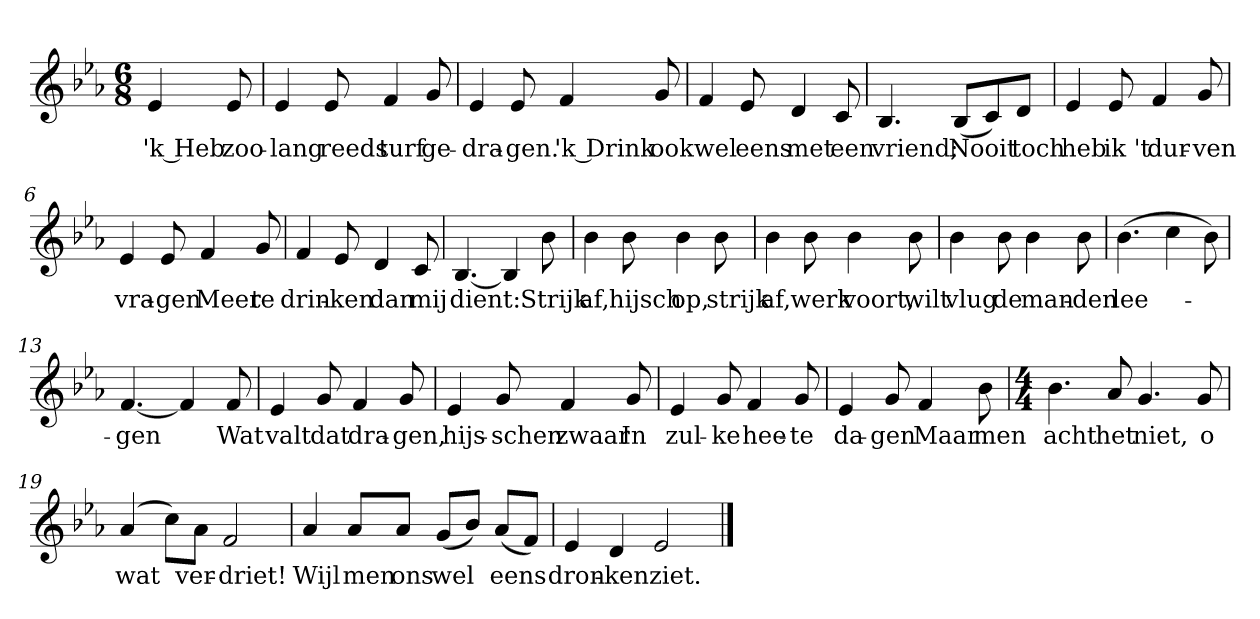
**kern	**text
*part1	*part1
*staff1	*staff1
*clefG2	*
*k[b-e-a-]	*
*E-:	*
*M6/8	*
*MM120	*
=	=
4e-	'k Heb
8e-	zoo-
=1	=1
4e-	-lang
8e-	reeds
4f	turf
8g	ge-
=2	=2
4e-	-dra-
8e-	-gen.
4f	'k Drink
8g	ook
=3	=3
4f	wel
8e-	eens
4d	met
8c	een
=4	=4
4.B-	vriend;
(8B-/L	Nooit
8c/)	.
8d/J	toch
=5	=5
4e-	heb
8e-	ik 't
4f	dur-
8g	-ven
=6	=6
4e-	vra-
8e-	-gen
4f	Meer
8g	te
=7	=7
4f	drin-
8e-	-ken
4d	dan
8c	mij
=8	=8
[4.B-	dient:
4B-]	.
8b-	Strijk
=9	=9
4b-	af,
8b-	hijsch
4b-	op,
8b-	strijk
=10	=10
4b-	af,
8b-	werk
4b-	voort,
8b-	wilt
=11	=11
4b-	vlug
8b-	de
4b-	man-
8b-	-den
=12	=12
(4.b-	lee-
4cc	.
8b-)	.
=13	=13
[4.f	-gen
4f]	.
8f	Wat
=14	=14
4e-	valt
8g	dat
4f	dra-
8g	-gen,
=15	=15
4e-	hijs-
8g	-schen
4f	zwaar
8g	In
=16	=16
4e-	zul-
8g	-ke
4f	hee-
8g	-te
=17	=17
4e-	da-
8g	-gen
4f	Maar
8b-	men
=18	=18
*M4/4	*
4.b-	acht
8a-	het
4.g	niet,
8g	o
=19	=19
(4a-	wat
8cc\L)	.
8a-\J	ver-
2f	-driet!
=20	=20
4a-	Wijl
8a-/L	men
8a-/J	ons
(8g/L	wel
8b-/J)	.
(8a-/L	eens
8f/J)	.
=21	=21
4e-	dron-
4d	-ken
2e-	ziet.
==	==
*-	*-
